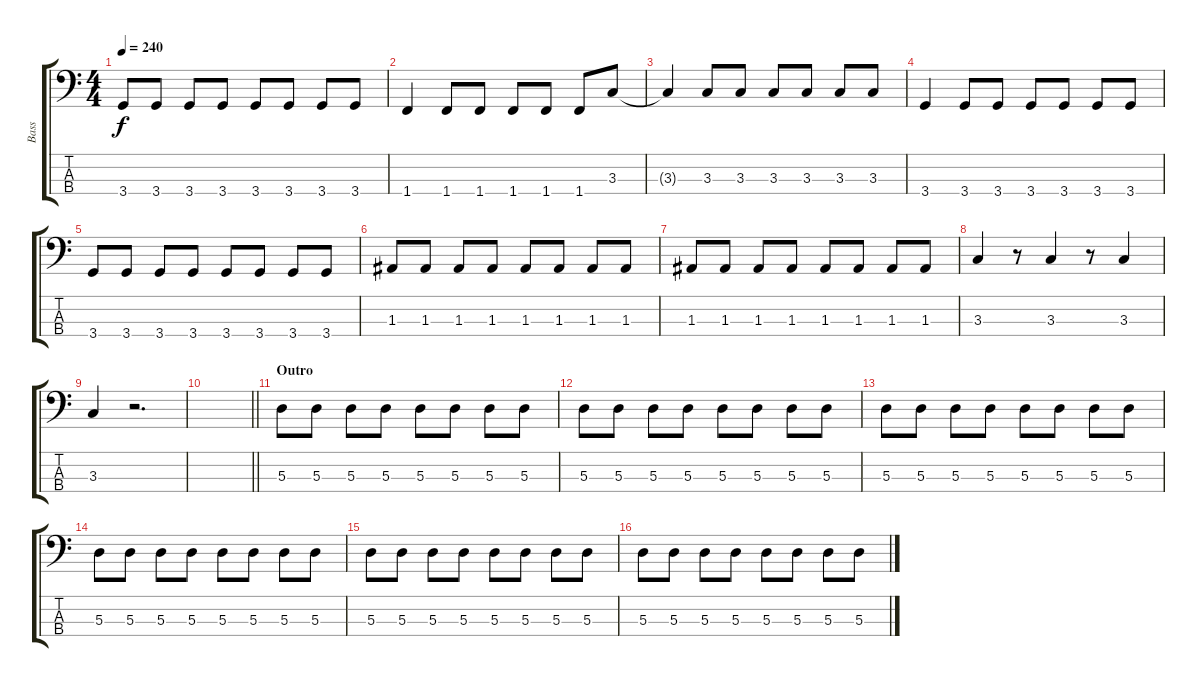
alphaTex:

\track ("Bass" "Bass") {instrument electricbassfinger}
\staff {score tabs}
\tuning (G2 D2 A1 E1) {hide}
\ts (4 4)
\tempo 240
\clef f4
\ks c
3.4.8{dy f} 3.4.8 3.4.8 3.4.8 3.4.8 3.4.8 3.4.8 3.4.8 |
1.4.4 1.4.8 1.4.8 1.4.8 1.4.8 1.4.8 3.3.8 |
3.3{t}.4 3.3.8 3.3.8 3.3.8 3.3.8 3.3.8 3.3.8 |
3.4.4 3.4.8 3.4.8 3.4.8 3.4.8 3.4.8 3.4.8 |
3.4.8 3.4.8 3.4.8 3.4.8 3.4.8 3.4.8 3.4.8 3.4.8 |
1.3.8 1.3.8 1.3.8 1.3.8 1.3.8 1.3.8 1.3.8 1.3.8 |
1.3.8 1.3.8 1.3.8 1.3.8 1.3.8 1.3.8 1.3.8 1.3.8 |
3.3.4 r.8 3.3.4 r.8 3.3.4 |
3.3.4 r.2{d} |
\barLineRight lightlight
|
\section ("" "Outro")
5.3.8 5.3.8 5.3.8 5.3.8 5.3.8 5.3.8 5.3.8 5.3.8 |
5.3.8 5.3.8 5.3.8 5.3.8 5.3.8 5.3.8 5.3.8 5.3.8 |
5.3.8 5.3.8 5.3.8 5.3.8 5.3.8 5.3.8 5.3.8 5.3.8 |
5.3.8 5.3.8 5.3.8 5.3.8 5.3.8 5.3.8 5.3.8 5.3.8 |
5.3.8 5.3.8 5.3.8 5.3.8 5.3.8 5.3.8 5.3.8 5.3.8 |
5.3.8 5.3.8 5.3.8 5.3.8 5.3.8 5.3.8 5.3.8 5.3.8
